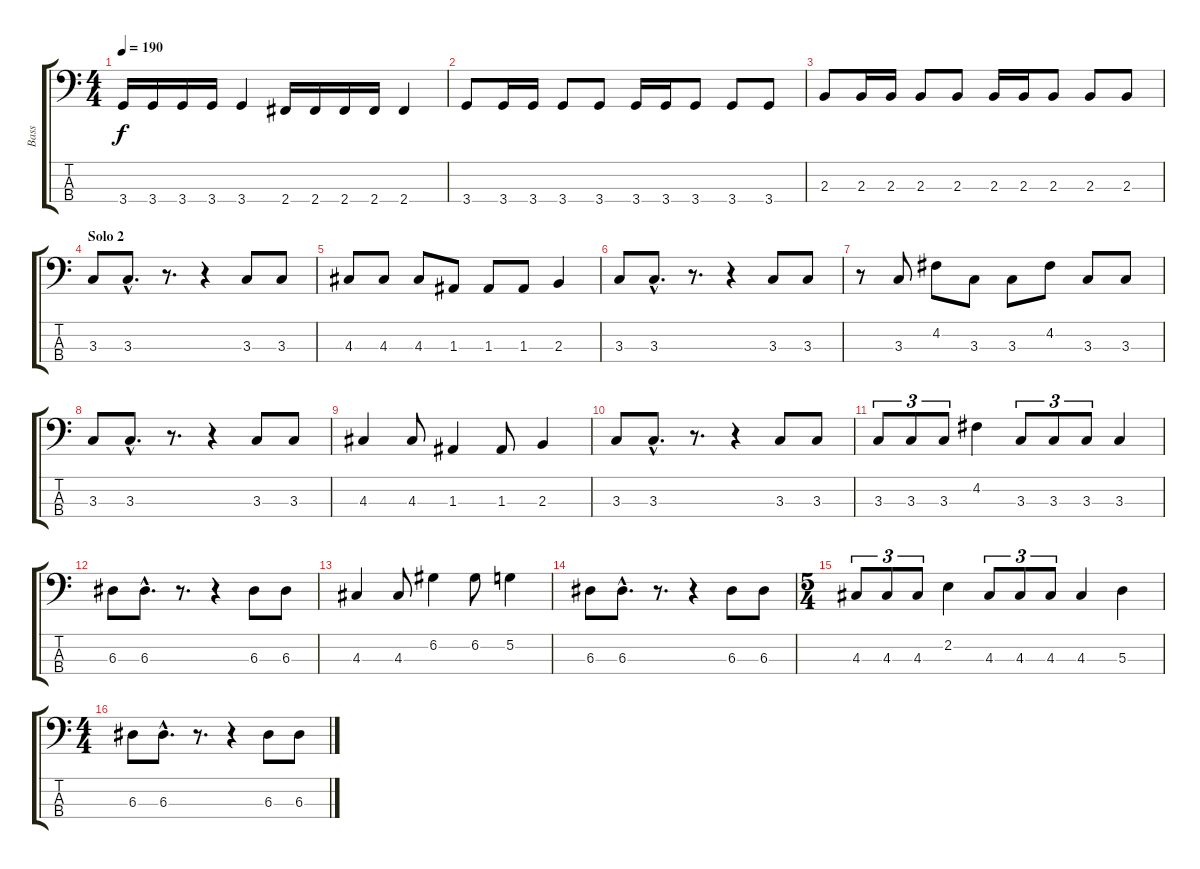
\track ("Bass" "Bass") {instrument electricbassfinger}
\staff {score tabs}
\tuning (G2 D2 A1 E1) {hide}
\ts (4 4)
\tempo 190
\clef f4
\ks c
3.4.16{dy f} 3.4.16 3.4.16 3.4.16 3.4.4 2.4.16 2.4.16 2.4.16 2.4.16 2.4.4 |
3.4.8 3.4.16 3.4.16 3.4.8 3.4.8 3.4.16 3.4.16 3.4.8 3.4.8 3.4.8 |
2.3.8 2.3.16 2.3.16 2.3.8 2.3.8 2.3.16 2.3.16 2.3.8 2.3.8 2.3.8 |
\section ("" "Solo 2")
3.3.8 3.3{hac}.8{d} r.8{d} r.4 3.3.8 3.3.8 |
4.3.8 4.3.8 4.3.8 1.3.8 1.3.8 1.3.8 2.3.4 |
3.3.8 3.3{hac}.8{d} r.8{d} r.4 3.3.8 3.3.8 |
r.8 3.3.8 4.2.8 3.3.8 3.3.8 4.2.8 3.3.8 3.3.8 |
3.3.8 3.3{hac}.8{d} r.8{d} r.4 3.3.8 3.3.8 |
4.3.4 4.3.8 1.3.4 1.3.8 2.3.4 |
3.3.8 3.3{hac}.8{d} r.8{d} r.4 3.3.8 3.3.8 |
3.3.8{tu (3 2)} 3.3.8{tu (3 2)} 3.3.8{tu (3 2)} 4.2.4 3.3.8{tu (3 2)} 3.3.8{tu (3 2)} 3.3.8{tu (3 2)} 3.3.4 |
6.3.8 6.3{hac}.8{d} r.8{d} r.4 6.3.8 6.3.8 |
4.3.4 4.3.8 6.2.4 6.2.8 5.2.4 |
6.3.8 6.3{hac}.8{d} r.8{d} r.4 6.3.8 6.3.8 |
\ts (5 4)
4.3.8{tu (3 2)} 4.3.8{tu (3 2)} 4.3.8{tu (3 2)} 2.2.4 4.3.8{tu (3 2)} 4.3.8{tu (3 2)} 4.3.8{tu (3 2)} 4.3.4 5.3.4 |
\ts (4 4)
6.3.8 6.3{hac}.8{d} r.8{d} r.4 6.3.8 6.3.8
